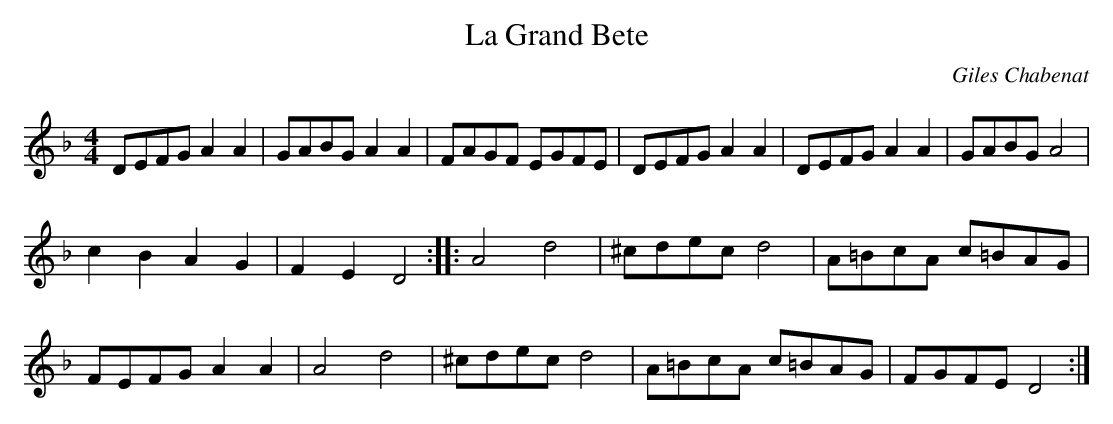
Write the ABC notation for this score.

X:1
T:La Grand Bete
C:Giles Chabenat
L:1/8
M:4/4
K:D minor
DEFG A2A2 | GABG A2A2 | FAGF EGFE | DEFG A2A2 | DEFG A2A2 | GABG A4 |
c2B2A2G2 | F2E2 D4 :: A4d4 | ^cdec d4 | A=BcA c=BAG |
FEFG A2A2 | A4d4| ^cdec d4 | A=BcA c=BAG | FGFE D4 :|
